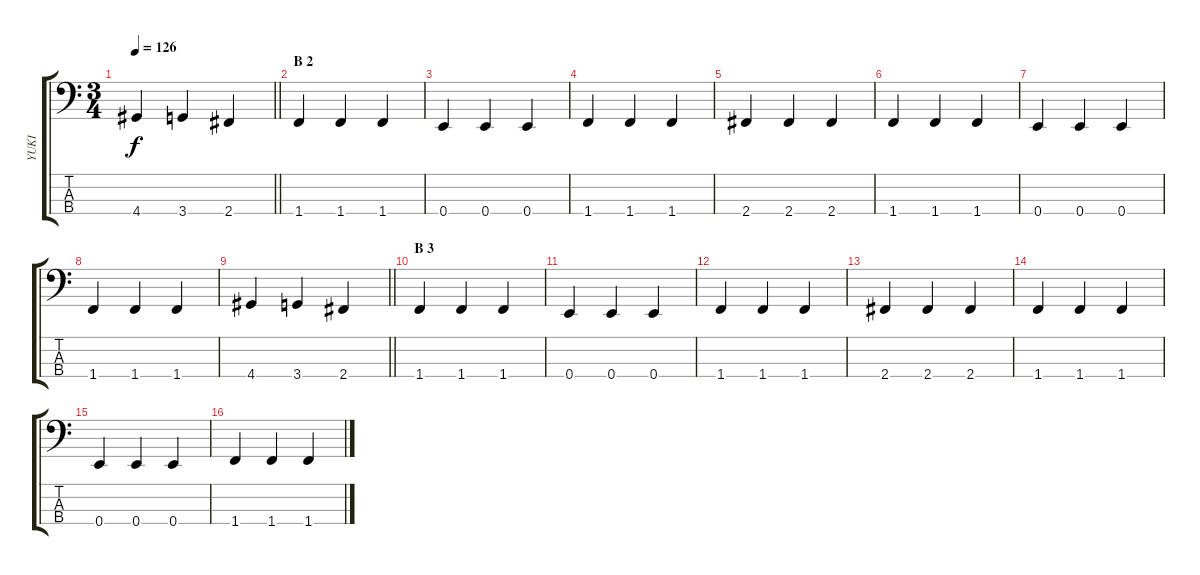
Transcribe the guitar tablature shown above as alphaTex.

\track ("YUKI" "YUKI") {instrument electricbasspick}
\staff {score tabs}
\tuning (G2 D2 A1 E1) {hide}
\ts (3 4)
\tempo 126
\clef f4
\barLineRight lightlight
\ks c
4.4.4{dy f} 3.4.4 2.4.4 |
\section ("" "B 2")
1.4.4 1.4.4 1.4.4 |
0.4.4 0.4.4 0.4.4 |
1.4.4 1.4.4 1.4.4 |
2.4.4 2.4.4 2.4.4 |
1.4.4 1.4.4 1.4.4 |
0.4.4 0.4.4 0.4.4 |
1.4.4 1.4.4 1.4.4 |
\barLineRight lightlight
4.4.4 3.4.4 2.4.4 |
\section ("" "B 3")
1.4.4 1.4.4 1.4.4 |
0.4.4 0.4.4 0.4.4 |
1.4.4 1.4.4 1.4.4 |
2.4.4 2.4.4 2.4.4 |
1.4.4 1.4.4 1.4.4 |
0.4.4 0.4.4 0.4.4 |
1.4.4 1.4.4 1.4.4
